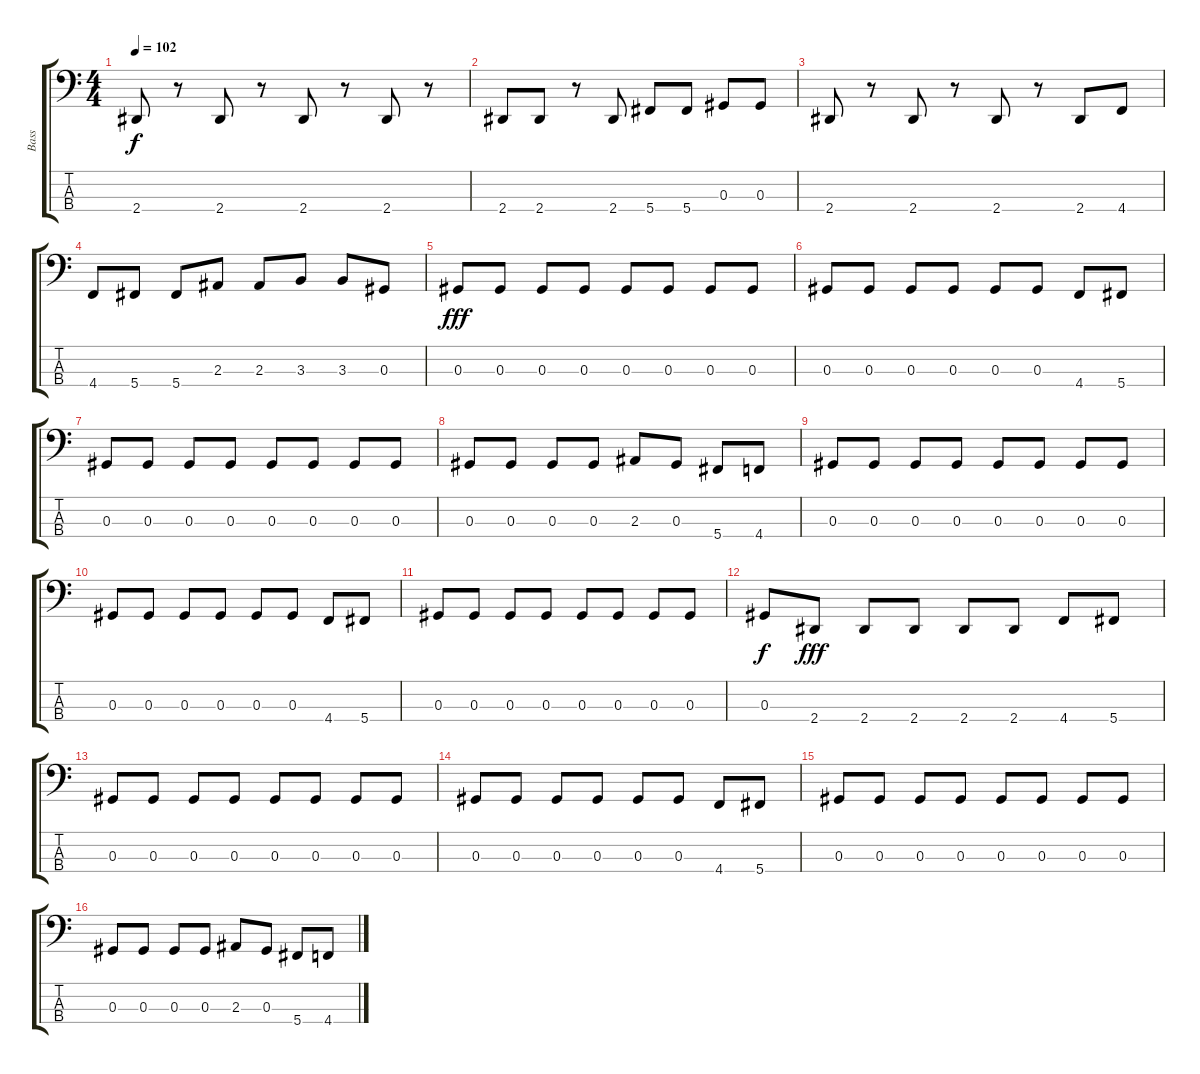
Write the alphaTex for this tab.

\track ("Bass" "Bass") {instrument electricbassfinger}
\staff {score tabs}
\tuning (Gb2 Db2 Ab1 Db1) {hide}
\ts (4 4)
\tempo 102
\clef f4
\ks aminor
2.4.8{dy f} r.8 2.4.8 r.8 2.4.8 r.8 2.4.8 r.8 |
2.4.8 2.4.8 r.8 2.4.8 5.4.8 5.4.8 0.3.8 0.3.8 |
2.4.8 r.8 2.4.8 r.8 2.4.8 r.8 2.4.8 4.4.8 |
4.4.8 5.4.8 5.4.8 2.3.8 2.3.8 3.3.8 3.3.8 0.3.8 |
0.3.8{dy fff} 0.3.8 0.3.8 0.3.8 0.3.8 0.3.8 0.3.8 0.3.8 |
0.3.8 0.3.8 0.3.8 0.3.8 0.3.8 0.3.8 4.4.8 5.4.8 |
0.3.8 0.3.8 0.3.8 0.3.8 0.3.8 0.3.8 0.3.8 0.3.8 |
0.3.8 0.3.8 0.3.8 0.3.8 2.3.8 0.3.8 5.4.8 4.4.8 |
0.3.8 0.3.8 0.3.8 0.3.8 0.3.8 0.3.8 0.3.8 0.3.8 |
0.3.8 0.3.8 0.3.8 0.3.8 0.3.8 0.3.8 4.4.8 5.4.8 |
0.3.8 0.3.8 0.3.8 0.3.8 0.3.8 0.3.8 0.3.8 0.3.8 |
0.3.8{dy f} 2.4.8{dy fff} 2.4.8 2.4.8 2.4.8 2.4.8 4.4.8 5.4.8 |
0.3.8 0.3.8 0.3.8 0.3.8 0.3.8 0.3.8 0.3.8 0.3.8 |
0.3.8 0.3.8 0.3.8 0.3.8 0.3.8 0.3.8 4.4.8 5.4.8 |
0.3.8 0.3.8 0.3.8 0.3.8 0.3.8 0.3.8 0.3.8 0.3.8 |
0.3.8 0.3.8 0.3.8 0.3.8 2.3.8 0.3.8 5.4.8 4.4.8
